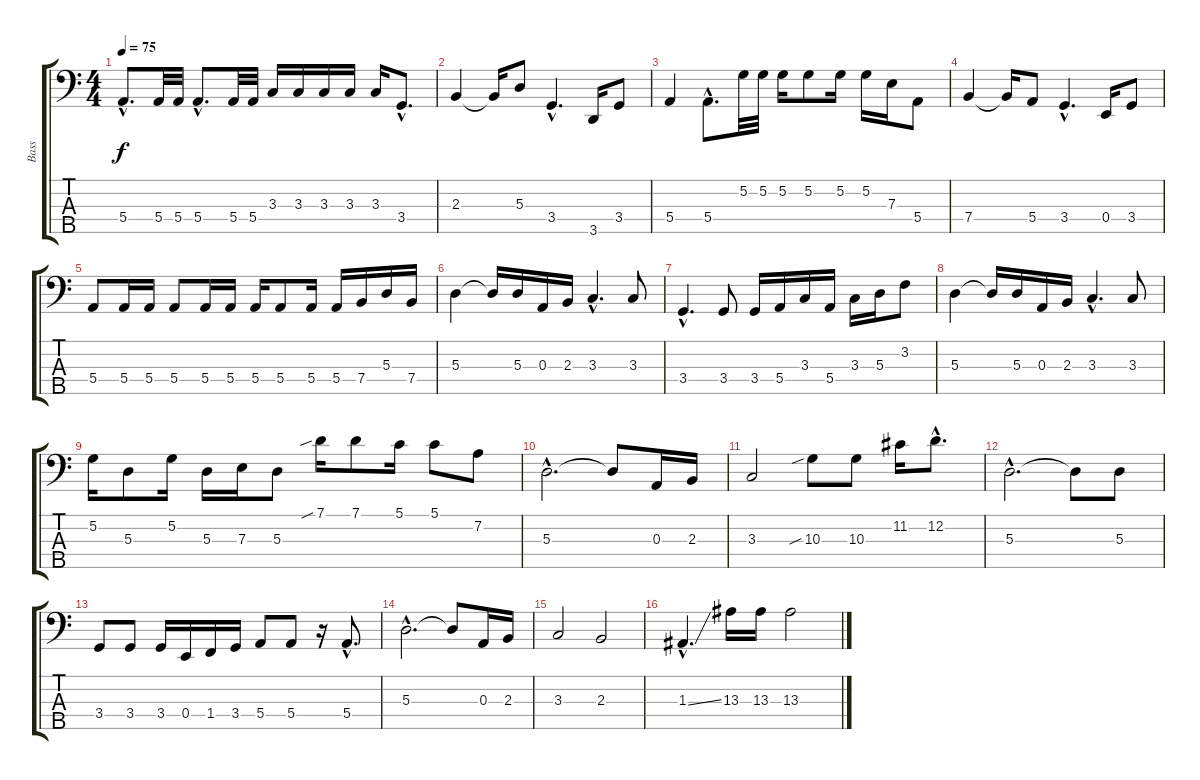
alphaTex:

\track ("Bass" "Bass") {instrument electricbassfinger}
\staff {score tabs}
\tuning (G2 D2 A1 E1 B0) {hide}
\ts (4 4)
\tempo 75
\clef f4
\ks c
5.4{hac}.8{d dy f} 5.4.32 5.4.32 5.4{hac}.8{d} 5.4.32 5.4.32 3.3.16 3.3.16 3.3.16 3.3.16 3.3.16 3.4{hac}.8{d} |
2.3.4 2.3{t}.16 5.3.8 3.4{hac}.4{d} 3.5.16 3.4.8 |
5.4.4 5.4{hac}.8{d} 5.2.32 5.2.32 5.2.16 5.2.8 5.2.16 5.2.16 7.3.16 5.4.8 |
7.4.4 7.4{t}.16 5.4.8 3.4{hac}.4{d} 0.4.16 3.4.8 |
5.4.8 5.4.16 5.4.16 5.4.8 5.4.16 5.4.16 5.4.16 5.4.8 5.4.16 5.4.16 7.4.16 5.3.16 7.4.16 |
5.3.4 5.3{t}.16 5.3.16 0.3.16 2.3.16 3.3{hac}.4{d} 3.3.8 |
3.4{hac}.4{d} 3.4.8 3.4.16 5.4.16 3.3.16 5.4.16 3.3.16 5.3.16 3.2.8 |
5.3.4 5.3{t}.16 5.3.16 0.3.16 2.3.16 3.3{hac}.4{d} 3.3.8 |
5.2.16 5.3.8 5.2.16 5.3.16 7.3.16 5.3.8 7.1{sib}.16 7.1.8 5.1.16 5.1.8 7.2.8 |
5.3{hac}.2{d} 5.3{t}.8 0.3.16 2.3.16 |
3.3.2 10.3{sib}.8 10.3.8 11.2.16 12.2{hac}.8{d} |
5.3{hac}.2{d} 5.3{t}.8 5.3.8 |
3.4.8 3.4.8 3.4.16 0.4.16 1.4.16 3.4.16 5.4.8 5.4.8 r.16 5.4{hac}.8{d} |
5.3{hac}.2{d} 5.3{t}.8 0.3.16 2.3.16 |
3.3.2 2.3.2 |
1.3{ss hac}.4{d} 13.3.16 13.3.16 13.3.2
